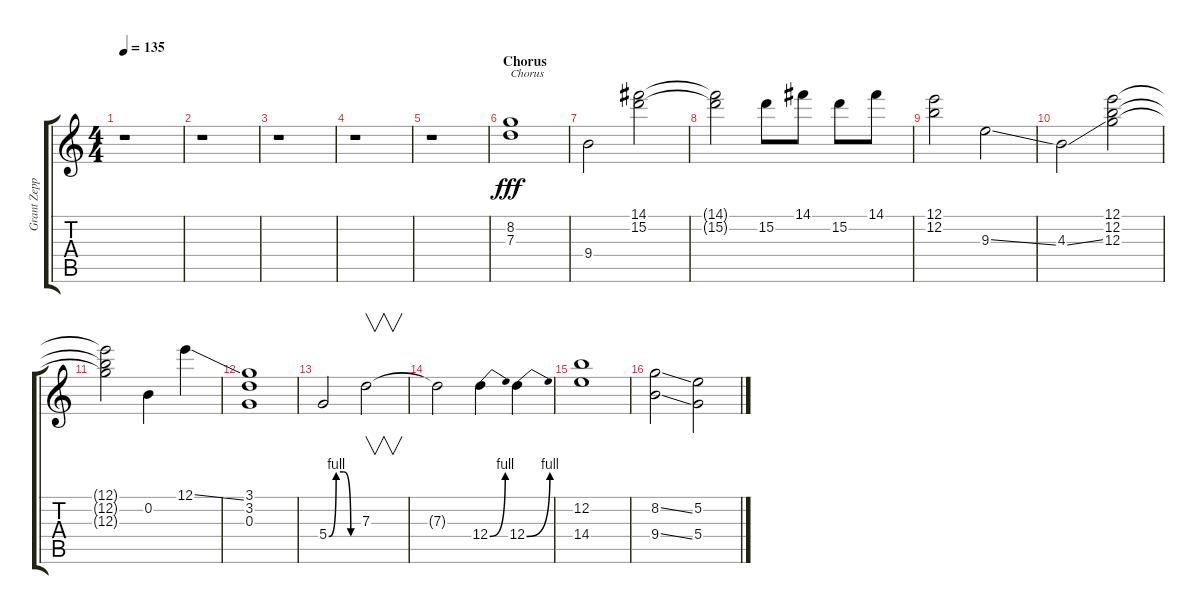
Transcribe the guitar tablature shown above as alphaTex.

\track ("Grant Zeppelin" "Grant Zepp") {instrument acousticguitarsteel}
\staff {score tabs}
\tuning (E4 B3 G3 D3 A2 E2) {hide}
\ts (4 4)
\tempo 135
\clef g2
\ks c
r.1{dy fff} |
r.1 |
r.1 |
r.1 |
r.1 |
\section ("" "Chorus")
(8.2 7.3).1{txt "Chorus" volume 16} |
9.4.2 (14.1 15.2).2 |
(14.1{t} 15.2{t}).2 15.2.8 14.1.8 15.2.8 14.1.8 |
(12.1 12.2).2 9.3{ss}.2 |
4.3{ss}.2 (12.1 12.2 12.3).2 |
(12.1{t} 12.2{t} 12.3{t}).2 0.2.4 12.1{ss}.4 |
(3.1 3.2 0.3).1{volume 16} |
5.4{be (custom 0 0 15 4 30 4 45 0 60 0)}.2 7.3.2{v} |
7.3{t}.2 12.4{be (bend 0 0 60 4)}.4 12.4{be (bend 0 0 60 4)}.4 |
(12.2 14.4).1 |
(8.2{ss} 9.4{ss}).2 (5.2 5.4).2
